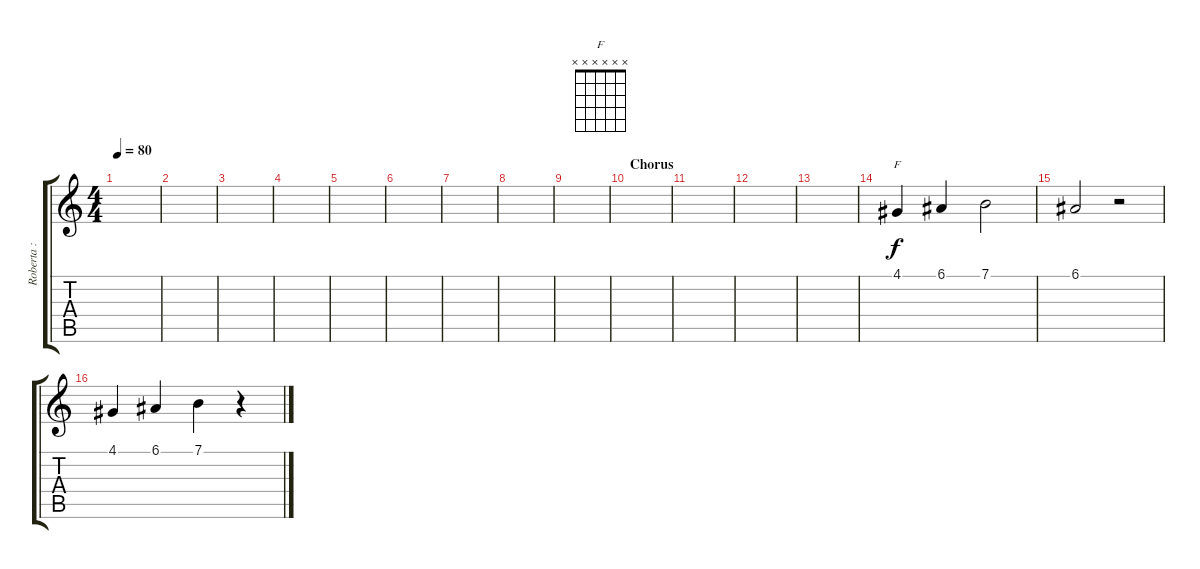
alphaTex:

\track ("Roberta :  Vocal" "Roberta : ") {instrument pad4choir}
\staff {score tabs}
\tuning (E4 B3 G3 D3 A2 E2) {hide}
\chord ("F" x x x x x x)
\ts (4 4)
\tempo 80
\clef g2
\ks c
|
|
|
|
|
|
|
|
|
\section ("" "Chorus")
|
|
|
|
4.1.4{ch "F"} 6.1.4 7.1.2 |
6.1.2 r.2 |
4.1.4 6.1.4 7.1.4 r.4
